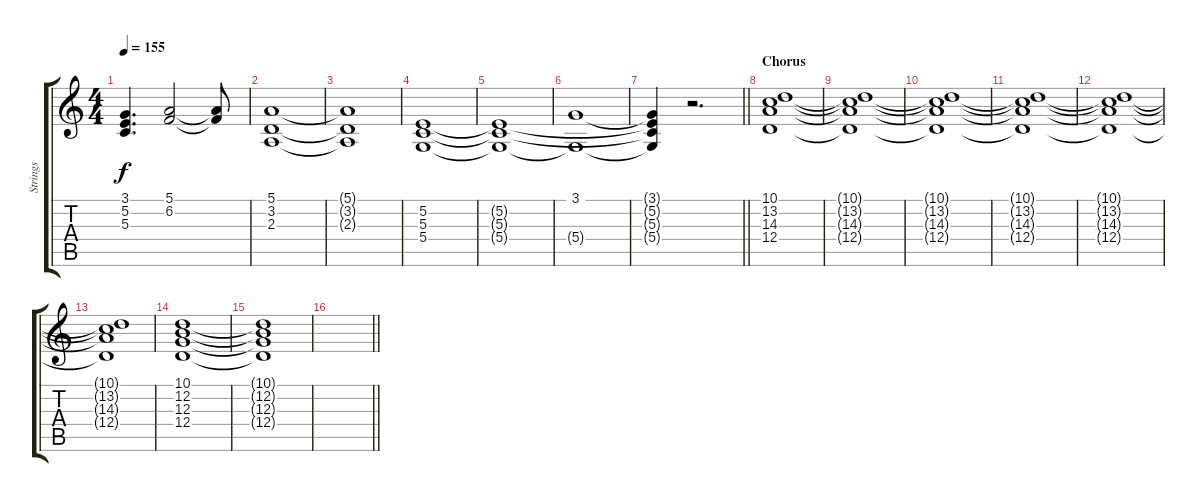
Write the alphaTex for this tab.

\track ("Strings" "Strings") {instrument stringensemble1}
\staff {score tabs}
\tuning (E4 B3 G3 D3 A2 E2) {hide}
\ts (4 4)
\tempo 155
\clef g2
\ks c
(3.1{t} 5.2{t} 5.3{t}).4{d dy f} (5.1 6.2).2 (5.1{t} 6.2{t}).8 |
(5.1 3.2 2.3).1 |
(5.1{t} 3.2{t} 2.3{t}).1 |
(5.2 5.3 5.4).1 |
(5.2{t} 5.3{t} 5.4{t}).1 |
(3.1 5.4{t}).1 |
\barLineRight lightlight
(3.1{t} 5.2{t} 5.3{t} 5.4{t}).4 r.2{d} |
\section ("" "Chorus")
(10.1 13.2 14.3 12.4).1 |
(10.1{t} 13.2{t} 14.3{t} 12.4{t}).1 |
(10.1{t} 13.2{t} 14.3{t} 12.4{t}).1 |
(10.1{t} 13.2{t} 14.3{t} 12.4{t}).1 |
(10.1{t} 13.2{t} 14.3{t} 12.4{t}).1 |
(10.1{t} 13.2{t} 14.3{t} 12.4{t}).1 |
(10.1 12.2 12.3 12.4).1 |
(10.1{t} 12.2{t} 12.3{t} 12.4{t}).1 |
\barLineRight lightlight
